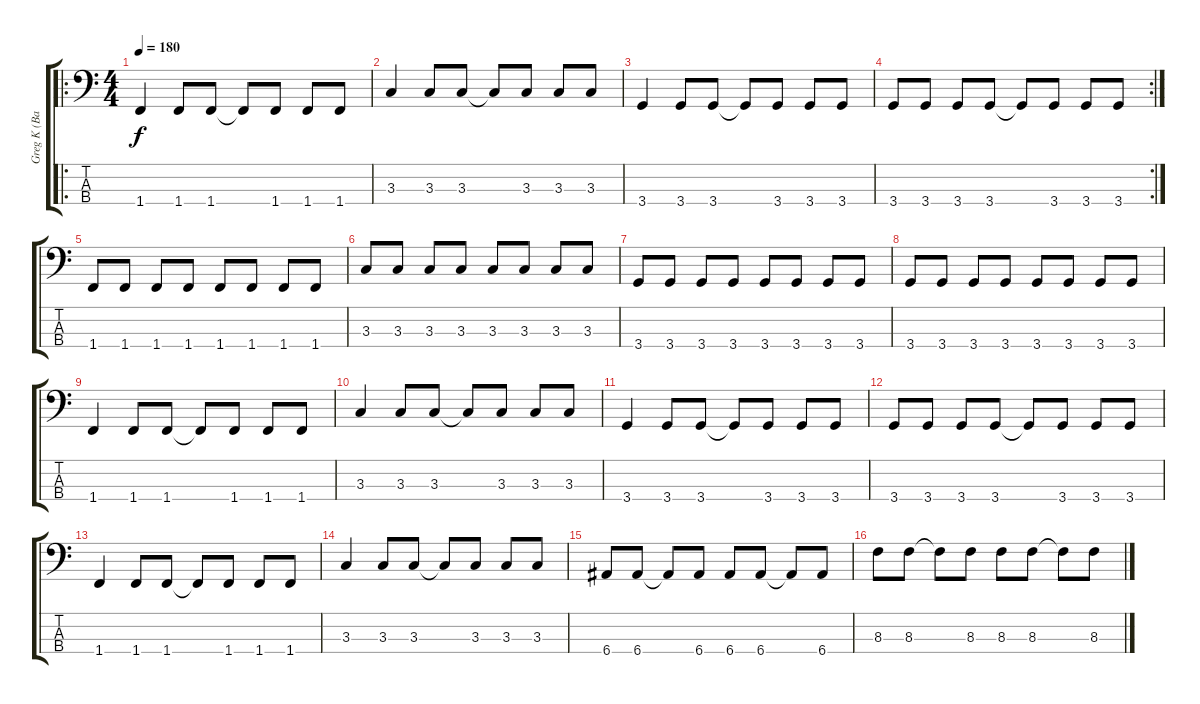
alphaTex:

\track ("Greg K (Bass)" "Greg K (Ba") {instrument electricbasspick}
\staff {score tabs}
\tuning (G2 D2 A1 E1) {hide}
\ro
\ts (4 4)
\tempo 180
\clef f4
\ks c
1.4.4{dy f} 1.4.8 1.4.8 1.4{t}.8 1.4.8 1.4.8 1.4.8 |
3.3.4 3.3.8 3.3.8 3.3{t}.8 3.3.8 3.3.8 3.3.8 |
3.4.4 3.4.8 3.4.8 3.4{t}.8 3.4.8 3.4.8 3.4.8 |
\rc 2
3.4.8 3.4.8 3.4.8 3.4.8 3.4{t}.8 3.4.8 3.4.8 3.4.8 |
1.4.8 1.4.8 1.4.8 1.4.8 1.4.8 1.4.8 1.4.8 1.4.8 |
3.3.8 3.3.8 3.3.8 3.3.8 3.3.8 3.3.8 3.3.8 3.3.8 |
3.4.8 3.4.8 3.4.8 3.4.8 3.4.8 3.4.8 3.4.8 3.4.8 |
3.4.8 3.4.8 3.4.8 3.4.8 3.4.8 3.4.8 3.4.8 3.4.8 |
1.4.4 1.4.8 1.4.8 1.4{t}.8 1.4.8 1.4.8 1.4.8 |
3.3.4 3.3.8 3.3.8 3.3{t}.8 3.3.8 3.3.8 3.3.8 |
3.4.4 3.4.8 3.4.8 3.4{t}.8 3.4.8 3.4.8 3.4.8 |
3.4.8 3.4.8 3.4.8 3.4.8 3.4{t}.8 3.4.8 3.4.8 3.4.8 |
1.4.4 1.4.8 1.4.8 1.4{t}.8 1.4.8 1.4.8 1.4.8 |
3.3.4 3.3.8 3.3.8 3.3{t}.8 3.3.8 3.3.8 3.3.8 |
6.4.8 6.4.8 6.4{t}.8 6.4.8 6.4.8 6.4.8 6.4{t}.8 6.4.8 |
8.3.8 8.3.8 8.3{t}.8 8.3.8 8.3.8 8.3.8 8.3{t}.8 8.3.8
